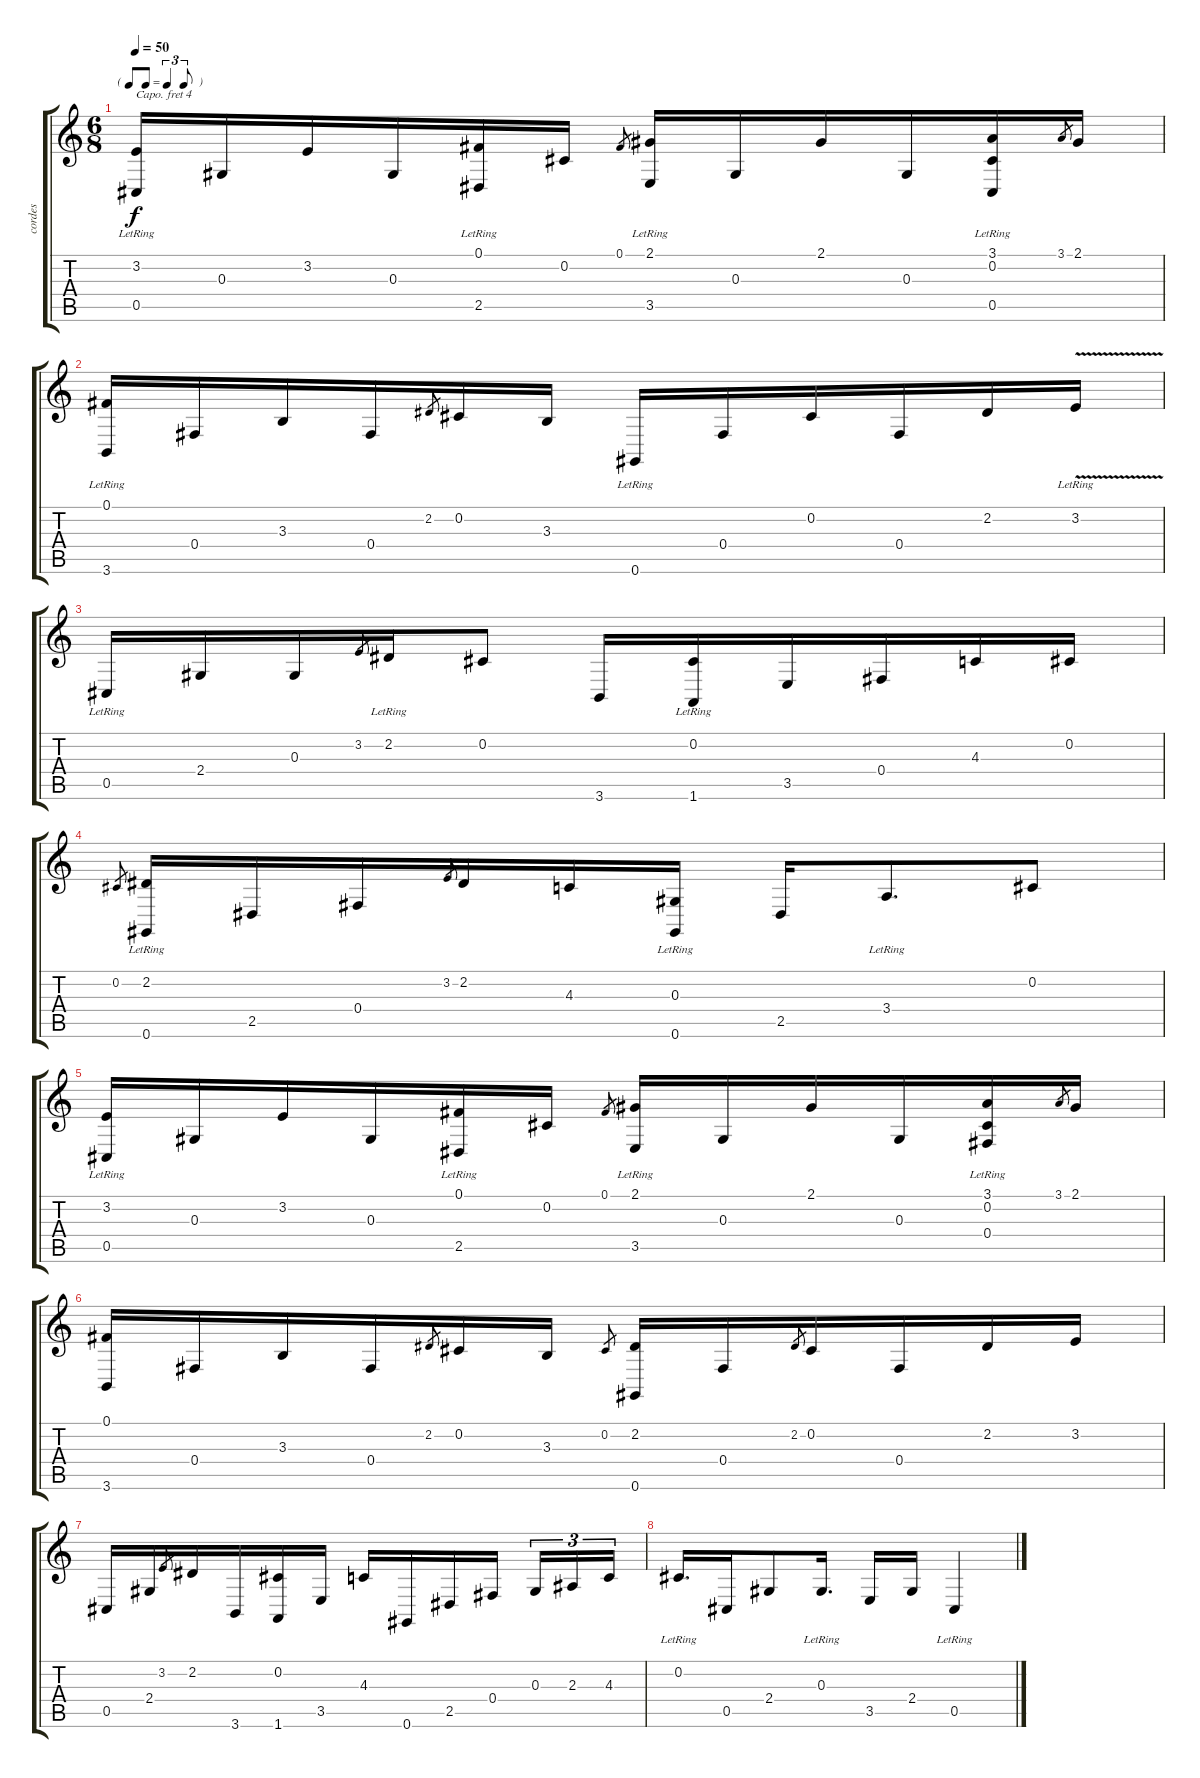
\track ("cordes" "cordes") {instrument synthstrings1}
\staff {score tabs}
\capo 4
\tuning (D4 A3 E3 D3 A2 E2) {hide}
\ts (6 8)
\tf triplet8th
\tempo 50
\clef g2
\ks c
(3.2 0.5{lr}).16{dy f instrument synthstrings1} 0.3.16 3.2.16 0.3.16 (0.1 2.5{lr}).16 0.2.16 0.1.8{gr} (2.1 3.5{lr}).16 0.3.16 2.1.16 0.3.16 (3.1 0.2 0.5{lr}).16 3.1.8{gr} 2.1.16 |
(0.1 3.6{lr}).16 0.4.16 3.3.16 0.4.16 2.2.8{gr} 0.2.16 3.3.16 0.6{lr}.16 0.4.16 0.2.16 0.4.16 2.2.16 3.2{v lr}.16 |
0.5{lr}.16 2.4.16 0.3.16 3.2.8{gr} 2.2{lr}.16 0.2.8 3.6.16 (0.2{lr} 1.6{lr}).16 3.5.16 0.4.16 4.3.16 0.2.16 |
0.2.8{gr} (2.2 0.6{lr}).16 2.5.16 0.4.16 3.2.8{gr} 2.2.16 4.3.16 (0.3{lr} 0.6{lr}).16 2.5.16 3.4{lr}.8{d} 0.2.8 |
(3.2 0.5{lr}).16 0.3.16 3.2.16 0.3.16 (0.1 2.5{lr}).16 0.2.16 0.1.8{gr} (2.1 3.5{lr}).16 0.3.16 2.1.16 0.3.16 (3.1 0.2 0.4{lr}).16 3.1.8{gr} 2.1.16 |
(0.1 3.6).16 0.4.16 3.3.16 0.4.16 2.2.8{gr} 0.2.16 3.3.16 0.2.8{gr} (2.2 0.6).16 0.4.16 2.2.8{gr} 0.2.16 0.4.16 2.2.16 3.2.16 |
0.5.16 2.4.16 3.2.8{gr} 2.2.16 3.6.16 (0.2 1.6).16 3.5.16 4.3.16 0.6.16 2.5.16 0.4.16{beam splitsecondary} 0.3.16{tu (3 2)} 2.3.16{tu (3 2)} 4.3.16{tu (3 2)} |
0.2{lr}.16{d} 0.5.16 2.4.8 0.3{lr}.16{d} 3.5.16 2.4.16 0.5{lr}.4
